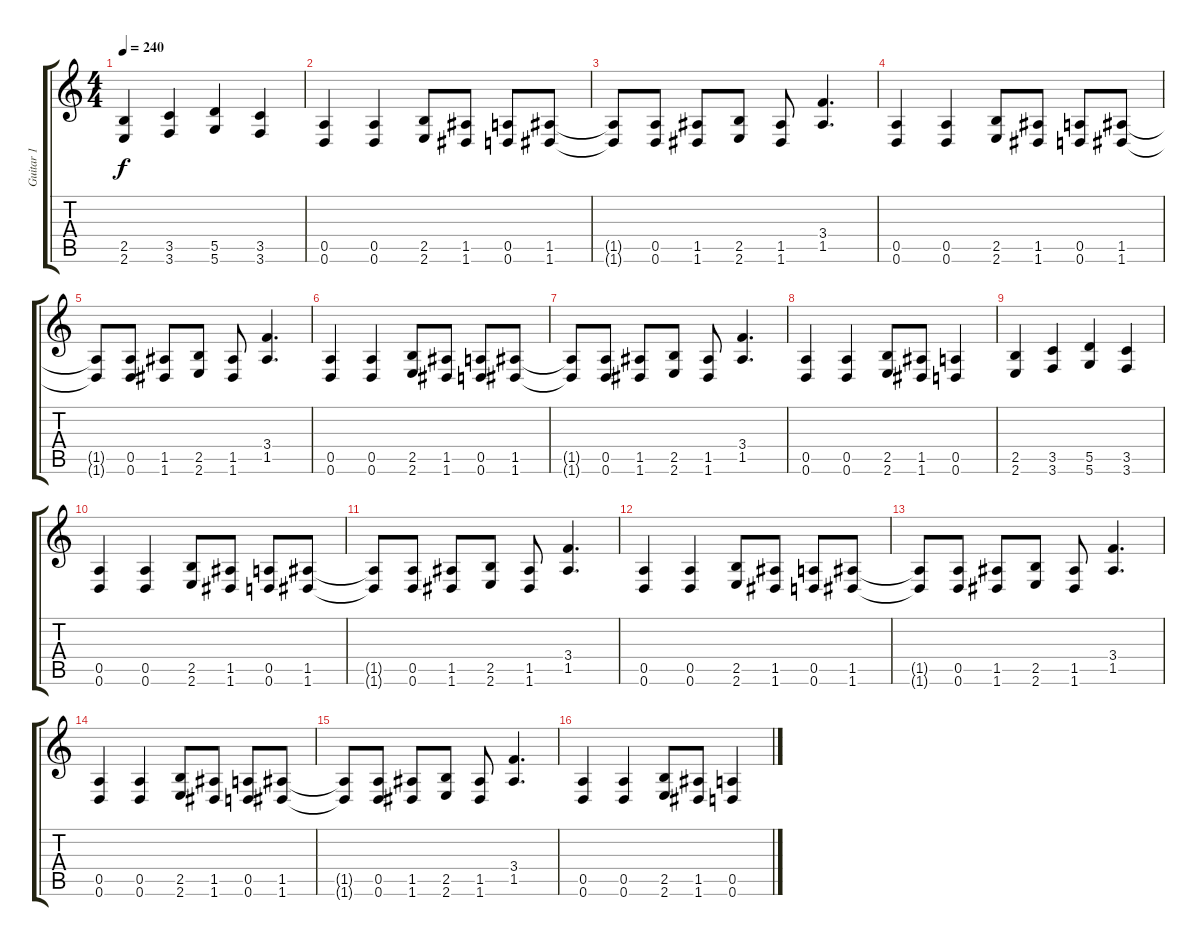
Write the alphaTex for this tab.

\track ("Guitar 1" "Guitar 1") {instrument distortionguitar}
\staff {score tabs}
\tuning (E4 B3 G3 D3 A2 D2) {hide}
\ts (4 4)
\tempo 240
\clef g2
\ks c
(2.5 2.6).4{dy f} (3.5 3.6).4 (5.5 5.6).4 (3.5 3.6).4 |
(0.5 0.6).4 (0.5 0.6).4 (2.5 2.6).8 (1.5 1.6).8 (0.5 0.6).8 (1.5 1.6).8 |
(1.5{t} 1.6{t}).8 (0.5 0.6).8 (1.5 1.6).8 (2.5 2.6).8 (1.5 1.6).8 (3.4 1.5).4{d} |
(0.5 0.6).4 (0.5 0.6).4 (2.5 2.6).8 (1.5 1.6).8 (0.5 0.6).8 (1.5 1.6).8 |
(1.5{t} 1.6{t}).8 (0.5 0.6).8 (1.5 1.6).8 (2.5 2.6).8 (1.5 1.6).8 (3.4 1.5).4{d} |
(0.5 0.6).4 (0.5 0.6).4 (2.5 2.6).8 (1.5 1.6).8 (0.5 0.6).8 (1.5 1.6).8 |
(1.5{t} 1.6{t}).8 (0.5 0.6).8 (1.5 1.6).8 (2.5 2.6).8 (1.5 1.6).8 (3.4 1.5).4{d} |
(0.5 0.6).4 (0.5 0.6).4 (2.5 2.6).8 (1.5 1.6).8 (0.5 0.6).4 |
(2.5 2.6).4 (3.5 3.6).4 (5.5 5.6).4 (3.5 3.6).4 |
(0.5 0.6).4 (0.5 0.6).4 (2.5 2.6).8 (1.5 1.6).8 (0.5 0.6).8 (1.5 1.6).8 |
(1.5{t} 1.6{t}).8 (0.5 0.6).8 (1.5 1.6).8 (2.5 2.6).8 (1.5 1.6).8 (3.4 1.5).4{d} |
(0.5 0.6).4 (0.5 0.6).4 (2.5 2.6).8 (1.5 1.6).8 (0.5 0.6).8 (1.5 1.6).8 |
(1.5{t} 1.6{t}).8 (0.5 0.6).8 (1.5 1.6).8 (2.5 2.6).8 (1.5 1.6).8 (3.4 1.5).4{d} |
(0.5 0.6).4 (0.5 0.6).4 (2.5 2.6).8 (1.5 1.6).8 (0.5 0.6).8 (1.5 1.6).8 |
(1.5{t} 1.6{t}).8 (0.5 0.6).8 (1.5 1.6).8 (2.5 2.6).8 (1.5 1.6).8 (3.4 1.5).4{d} |
(0.5 0.6).4 (0.5 0.6).4 (2.5 2.6).8 (1.5 1.6).8 (0.5 0.6).4
